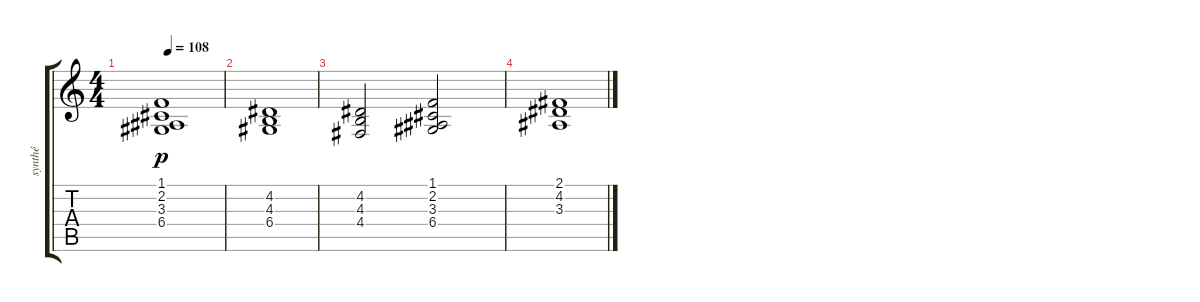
\track ("synthé" "synthé") {instrument synthstrings1}
\staff {score tabs}
\tuning (E4 B3 G3 D3 A2 E2) {hide}
\ts (4 4)
\tempo 108
\clef g2
\ks c
(1.1 2.2 3.3 6.4).1{dy p} |
(4.2 4.3 6.4).1 |
(4.2 4.3 4.4).2 (1.1 2.2 3.3 6.4).2 |
(2.1 4.2 3.3).1{volume 0}
